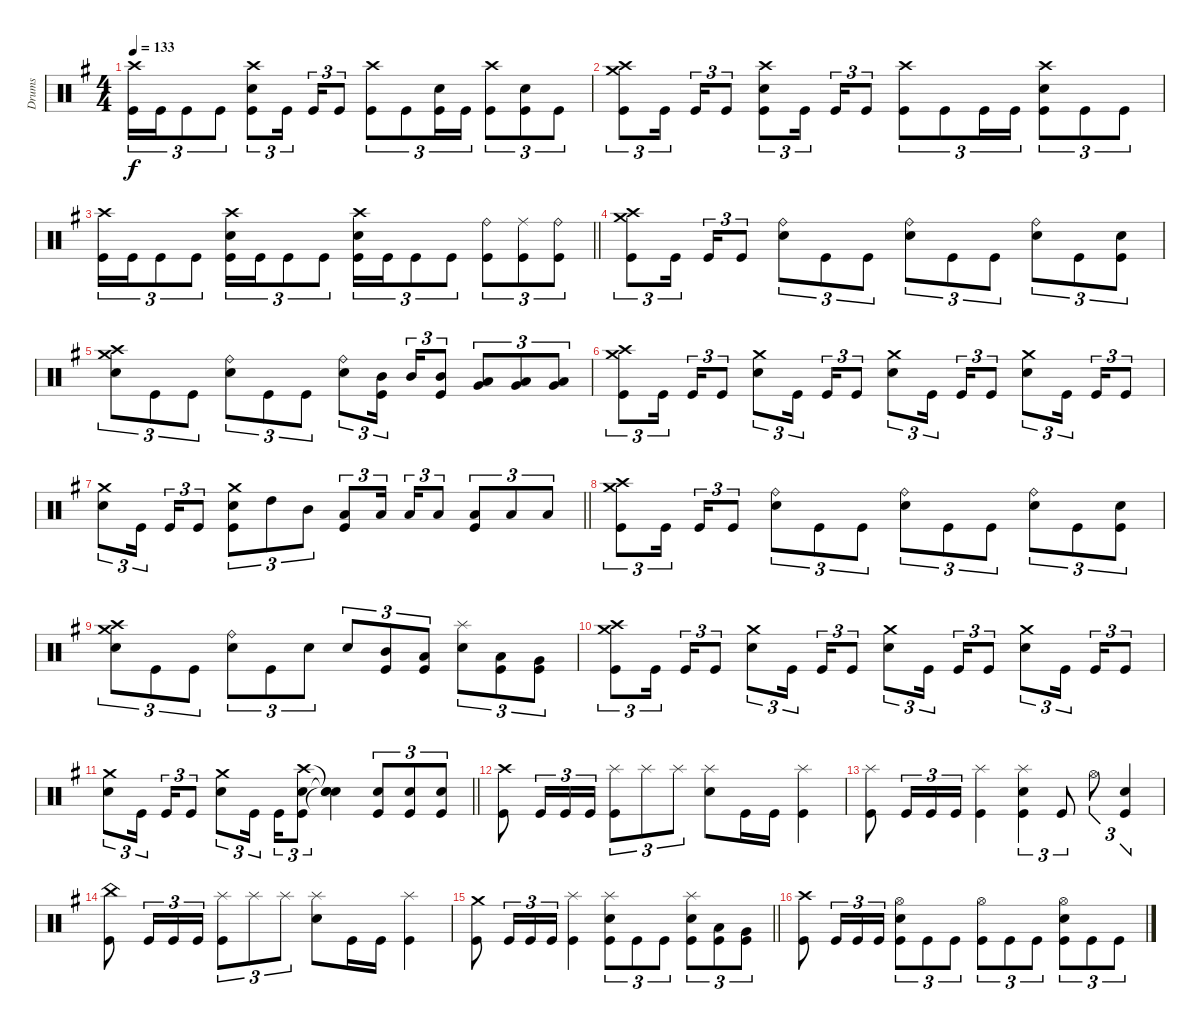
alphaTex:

\track ("Drums" "Drums") {instrument percussion}
\staff
\articulation defaults
\ts (4 4)
\tempo 133
\clef neutral
\ks eminor
("Crash high (hit)" "Kick (hit)").16{tu (3 2) dy f} "Kick (hit)".16{tu (3 2)} "Kick (hit)".8{tu (3 2)} "Kick (hit)".8{tu (3 2)} ("Crash high (hit)" "Electric Snare (hit)" "Kick (hit)").8{tu (3 2)} "Kick (hit)".16{tu (3 2) beam splitsecondary} "Kick (hit)".16{tu (3 2)} "Kick (hit)".8{tu (3 2)} ("Crash high (hit)" "Kick (hit)").8{tu (3 2)} "Kick (hit)".8{tu (3 2)} ("Electric Snare (hit)" "Kick (hit)").16{tu (3 2)} "Kick (hit)".16{tu (3 2)} ("Crash high (hit)" "Kick (hit)").8{tu (3 2)} ("Electric Snare (hit)" "Kick (hit)").8{tu (3 2)} "Kick (hit)".8{tu (3 2)} |
("Crash high (hit)" "Crash medium (hit)" "Kick (hit)").8{tu (3 2)} "Kick (hit)".16{tu (3 2) beam splitsecondary} "Kick (hit)".16{tu (3 2)} "Kick (hit)".8{tu (3 2)} ("Crash high (hit)" "Electric Snare (hit)" "Kick (hit)").8{tu (3 2)} "Kick (hit)".16{tu (3 2) beam splitsecondary} "Kick (hit)".16{tu (3 2)} "Kick (hit)".8{tu (3 2)} ("Crash high (hit)" "Kick (hit)").8{tu (3 2)} "Kick (hit)".8{tu (3 2)} "Kick (hit)".16{tu (3 2)} "Kick (hit)".16{tu (3 2)} ("Crash high (hit)" "Electric Snare (hit)" "Kick (hit)").8{tu (3 2)} "Kick (hit)".8{tu (3 2)} "Kick (hit)".8{tu (3 2)} |
\barLineRight lightlight
("Crash high (hit)" "Kick (hit)").16{tu (3 2)} "Kick (hit)".16{tu (3 2)} "Kick (hit)".8{tu (3 2)} "Kick (hit)".8{tu (3 2)} ("Crash high (hit)" "Electric Snare (hit)" "Kick (hit)").16{tu (3 2)} "Kick (hit)".16{tu (3 2)} "Kick (hit)".8{tu (3 2)} "Kick (hit)".8{tu (3 2)} ("Crash high (hit)" "Electric Snare (hit)" "Kick (hit)").16{tu (3 2)} "Kick (hit)".16{tu (3 2)} "Kick (hit)".8{tu (3 2)} "Kick (hit)".8{tu (3 2)} ("Ride (bell)" "Kick (hit)").8{tu (3 2)} ("Ride (middle)" "Kick (hit)").8{tu (3 2)} ("Ride (bell)" "Kick (hit)").8{tu (3 2)} |
\section ("" "")
("Crash high (hit)" "Crash medium (hit)" "Kick (hit)").8{tu (3 2)} "Kick (hit)".16{tu (3 2) beam splitsecondary} "Kick (hit)".16{tu (3 2)} "Kick (hit)".8{tu (3 2)} ("Ride (bell)" "Electric Snare (hit)").8{tu (3 2)} "Kick (hit)".8{tu (3 2)} "Kick (hit)".8{tu (3 2)} ("Ride (bell)" "Electric Snare (hit)").8{tu (3 2)} "Kick (hit)".8{tu (3 2)} "Kick (hit)".8{tu (3 2)} ("Ride (bell)" "Electric Snare (hit)").8{tu (3 2)} "Kick (hit)".8{tu (3 2)} ("Electric Snare (hit)" "Kick (hit)").8{tu (3 2)} |
("Crash high (hit)" "Crash medium (hit)" "Electric Snare (hit)").8{tu (3 2)} "Kick (hit)".8{tu (3 2)} "Kick (hit)".8{tu (3 2)} ("Ride (bell)" "Electric Snare (hit)").8{tu (3 2)} "Kick (hit)".8{tu (3 2)} "Kick (hit)".8{tu (3 2)} ("Ride (bell)" "Electric Snare (hit)").8{tu (3 2)} ("Mid Tom (hit)" "Kick (hit)").16{tu (3 2) beam splitsecondary} "Mid Tom (hit)".16{tu (3 2)} ("Mid Tom (hit)" "Kick (hit)").8{tu (3 2)} ("Low Tom (hit)" "Very Low Tom (hit)").8{tu (3 2)} ("Low Tom (hit)" "Very Low Tom (hit)").8{tu (3 2)} ("Low Tom (hit)" "Very Low Tom (hit)").8{tu (3 2)} |
("Crash high (hit)" "Crash medium (hit)" "Kick (hit)").8{tu (3 2)} "Kick (hit)".16{tu (3 2) beam splitsecondary} "Kick (hit)".16{tu (3 2)} "Kick (hit)".8{tu (3 2)} ("Crash medium (hit)" "Electric Snare (hit)").8{tu (3 2)} "Kick (hit)".16{tu (3 2) beam splitsecondary} "Kick (hit)".16{tu (3 2)} "Kick (hit)".8{tu (3 2)} ("Crash medium (hit)" "Electric Snare (hit)").8{tu (3 2)} "Kick (hit)".16{tu (3 2) beam splitsecondary} "Kick (hit)".16{tu (3 2)} "Kick (hit)".8{tu (3 2)} ("Crash medium (hit)" "Electric Snare (hit)").8{tu (3 2)} "Kick (hit)".16{tu (3 2) beam splitsecondary} "Kick (hit)".16{tu (3 2)} "Kick (hit)".8{tu (3 2)} |
\barLineRight lightlight
("Crash medium (hit)" "Electric Snare (hit)").8{tu (3 2)} "Kick (hit)".16{tu (3 2) beam splitsecondary} "Kick (hit)".16{tu (3 2)} "Kick (hit)".8{tu (3 2)} ("Crash medium (hit)" "Electric Snare (hit)" "Kick (hit)").8{tu (3 2)} "High Tom (hit)".8{tu (3 2)} "Mid Tom (hit)".8{tu (3 2)} ("Low Tom (hit)" "Kick (hit)").8{tu (3 2)} "Low Tom (hit)".16{tu (3 2) beam splitsecondary} "Low Tom (hit)".16{tu (3 2)} "Low Tom (hit)".8{tu (3 2)} ("Low Tom (hit)" "Kick (hit)").8{tu (3 2)} "Low Tom (hit)".8{tu (3 2)} "Low Tom (hit)".8{tu (3 2)} |
("Crash high (hit)" "Crash medium (hit)" "Kick (hit)").8{tu (3 2)} "Kick (hit)".16{tu (3 2) beam splitsecondary} "Kick (hit)".16{tu (3 2)} "Kick (hit)".8{tu (3 2)} ("Ride (bell)" "Electric Snare (hit)").8{tu (3 2)} "Kick (hit)".8{tu (3 2)} "Kick (hit)".8{tu (3 2)} ("Ride (bell)" "Electric Snare (hit)").8{tu (3 2)} "Kick (hit)".8{tu (3 2)} "Kick (hit)".8{tu (3 2)} ("Ride (bell)" "Electric Snare (hit)").8{tu (3 2)} "Kick (hit)".8{tu (3 2)} ("Electric Snare (hit)" "Kick (hit)").8{tu (3 2)} |
("Crash high (hit)" "Crash medium (hit)" "Electric Snare (hit)").8{tu (3 2)} "Kick (hit)".8{tu (3 2)} "Kick (hit)".8{tu (3 2)} ("Ride (bell)" "Electric Snare (hit)").8{tu (3 2)} "Kick (hit)".8{tu (3 2)} "Electric Snare (hit)".8{tu (3 2)} "Electric Snare (hit)".8{tu (3 2)} ("Mid Tom (hit)" "Kick (hit)").8{tu (3 2)} ("Low Tom (hit)" "Kick (hit)").8{tu (3 2)} ("Splash (hit)" "Electric Snare (hit)").8{tu (3 2)} ("Low Tom (hit)" "Kick (hit)").8{tu (3 2)} ("Very Low Tom (hit)" "Kick (hit)").8{tu (3 2)} |
("Crash high (hit)" "Crash medium (hit)" "Kick (hit)").8{tu (3 2)} "Kick (hit)".16{tu (3 2) beam splitsecondary} "Kick (hit)".16{tu (3 2)} "Kick (hit)".8{tu (3 2)} ("Crash medium (hit)" "Electric Snare (hit)").8{tu (3 2)} "Kick (hit)".16{tu (3 2) beam splitsecondary} "Kick (hit)".16{tu (3 2)} "Kick (hit)".8{tu (3 2)} ("Crash medium (hit)" "Electric Snare (hit)").8{tu (3 2)} "Kick (hit)".16{tu (3 2) beam splitsecondary} "Kick (hit)".16{tu (3 2)} "Kick (hit)".8{tu (3 2)} ("Crash medium (hit)" "Electric Snare (hit)").8{tu (3 2)} "Kick (hit)".16{tu (3 2) beam splitsecondary} "Kick (hit)".16{tu (3 2)} "Kick (hit)".8{tu (3 2)} |
\barLineRight lightlight
("Crash medium (hit)" "Electric Snare (hit)").8{tu (3 2)} "Kick (hit)".16{tu (3 2) beam splitsecondary} "Kick (hit)".16{tu (3 2)} "Kick (hit)".8{tu (3 2)} ("Crash medium (hit)" "Electric Snare (hit)").8{tu (3 2)} "Kick (hit)".16{tu (3 2) beam splitsecondary} "Kick (hit)".16{tu (3 2)} ("Crash high (hit)" "Electric Snare (hit)" "Kick (hit)").8{tu (3 2)} ("Snare (hit)"{t} "Electric Snare (hit)"{t} "Snare (hit)"{t}).4 ("Electric Snare (hit)" "Kick (hit)").8{tu (3 2)} ("Electric Snare (hit)" "Kick (hit)").8{tu (3 2)} ("Electric Snare (hit)" "Kick (hit)").8{tu (3 2)} |
\section ("" "")
("Crash high (hit)" "Kick (hit)").8 "Kick (hit)".16{tu (3 2)} "Kick (hit)".16{tu (3 2)} "Kick (hit)".16{tu (3 2)} ("Splash (hit)" "Kick (hit)").8{tu (3 2)} "Splash (hit)".8{tu (3 2)} "Splash (hit)".8{tu (3 2)} ("Splash (hit)" "Electric Snare (hit)").8 "Kick (hit)".16 "Kick (hit)".16 ("Splash (hit)" "Kick (hit)").4 |
("Splash (hit)" "Kick (hit)").8 "Kick (hit)".16{tu (3 2)} "Kick (hit)".16{tu (3 2)} "Kick (hit)".16{tu (3 2)} ("Splash (hit)" "Kick (hit)").4 ("Splash (hit)" "Electric Snare (hit)" "Kick (hit)").4{tu (3 2)} "Kick (hit)".8{tu (3 2)} "Hi-Hat (open)".8{tu (3 2)} ("Electric Snare (hit)" "Kick (hit)").4{tu (3 2)} |
("China (hit)" "Kick (hit)").8 "Kick (hit)".16{tu (3 2)} "Kick (hit)".16{tu (3 2)} "Kick (hit)".16{tu (3 2)} ("Splash (hit)" "Kick (hit)").8{tu (3 2)} "Splash (hit)".8{tu (3 2)} "Splash (hit)".8{tu (3 2)} ("Splash (hit)" "Electric Snare (hit)").8 "Kick (hit)".16 "Kick (hit)".16 ("Splash (hit)" "Kick (hit)").4 |
\barLineRight lightlight
("Crash medium (hit)" "Kick (hit)").8 "Kick (hit)".16{tu (3 2)} "Kick (hit)".16{tu (3 2)} "Kick (hit)".16{tu (3 2)} ("Splash (hit)" "Kick (hit)").4 ("Splash (hit)" "Electric Snare (hit)" "Kick (hit)").8{tu (3 2)} "Kick (hit)".8{tu (3 2)} "Kick (hit)".8{tu (3 2)} ("Splash (hit)" "Electric Snare (hit)" "Kick (hit)").8{tu (3 2)} ("Low Tom (hit)" "Kick (hit)").8{tu (3 2)} ("Very Low Tom (hit)" "Kick (hit)").8{tu (3 2)} |
("Crash high (hit)" "Kick (hit)").8 "Kick (hit)".16{tu (3 2)} "Kick (hit)".16{tu (3 2)} "Kick (hit)".16{tu (3 2)} ("Hi-Hat (open)" "Electric Snare (hit)" "Kick (hit)").8{tu (3 2)} "Kick (hit)".8{tu (3 2)} "Kick (hit)".8{tu (3 2)} ("Hi-Hat (open)" "Kick (hit)").8{tu (3 2)} "Kick (hit)".8{tu (3 2)} "Kick (hit)".8{tu (3 2)} ("Hi-Hat (open)" "Electric Snare (hit)" "Kick (hit)").8{tu (3 2)} "Kick (hit)".8{tu (3 2)} "Kick (hit)".8{tu (3 2)}
